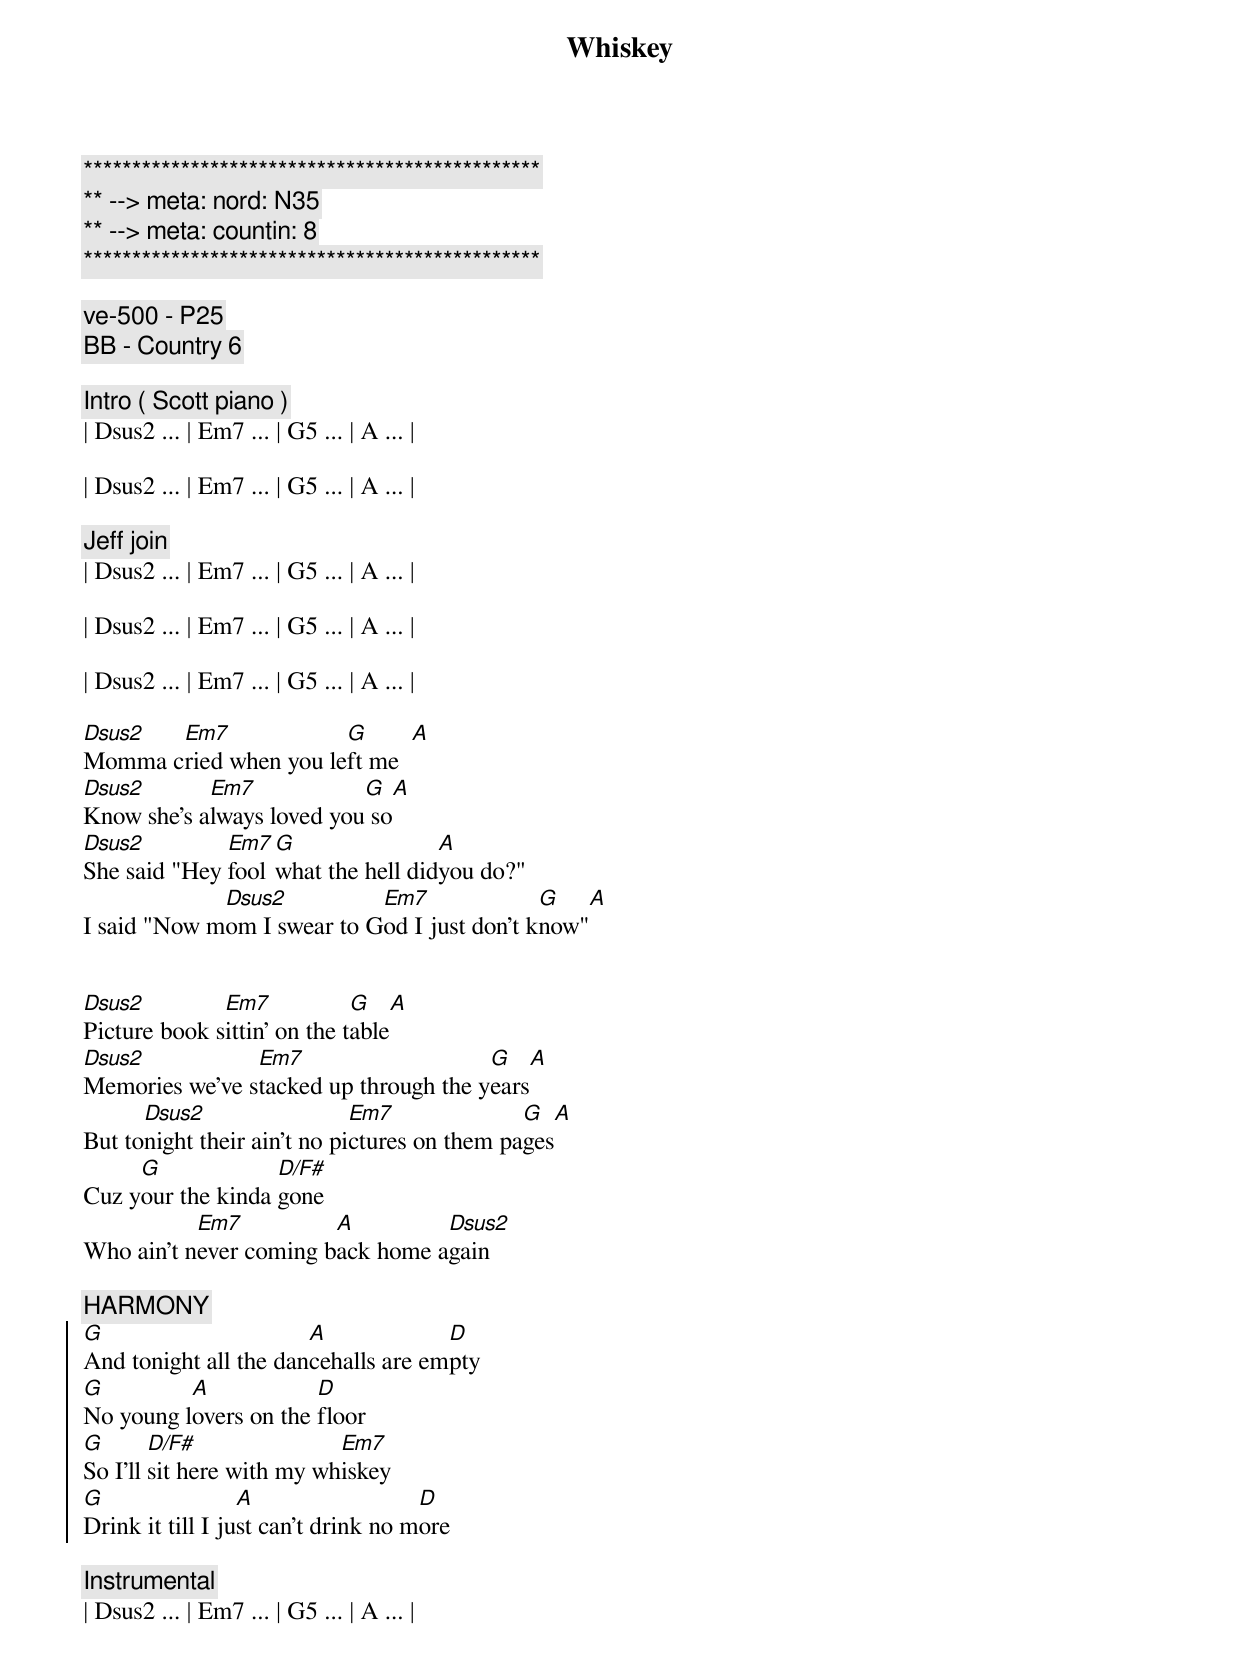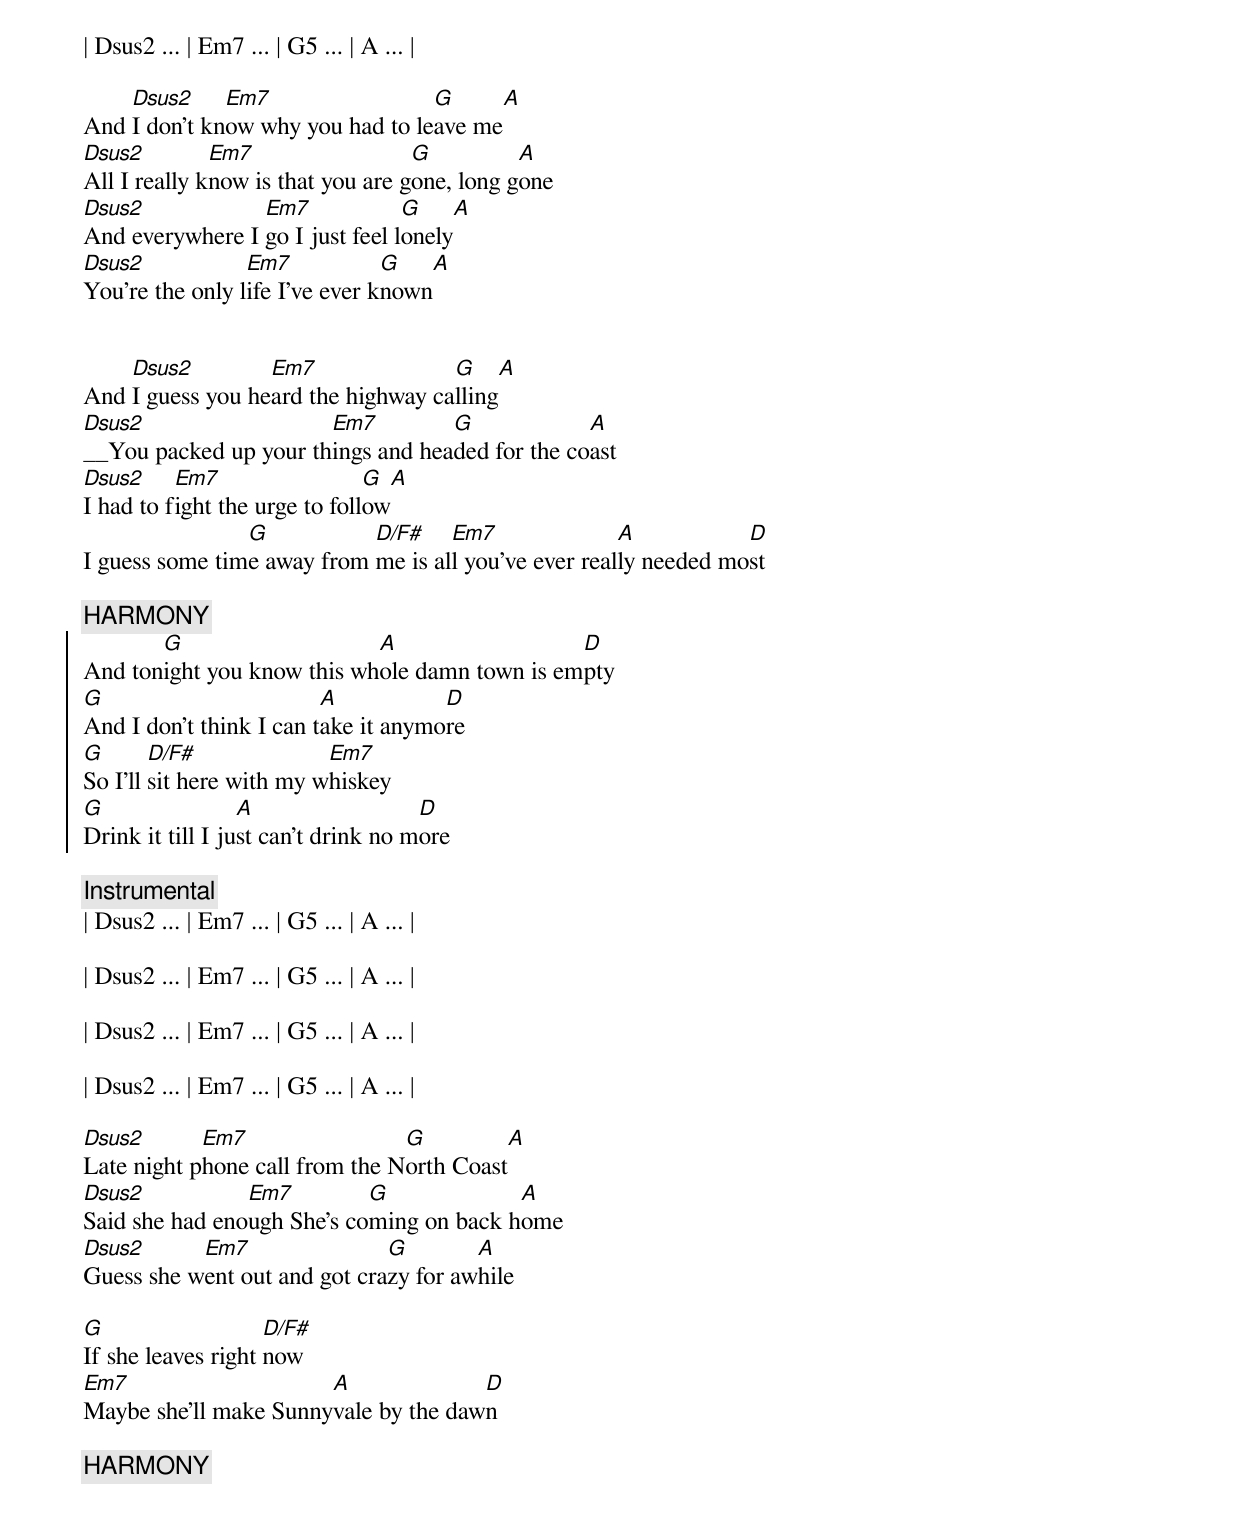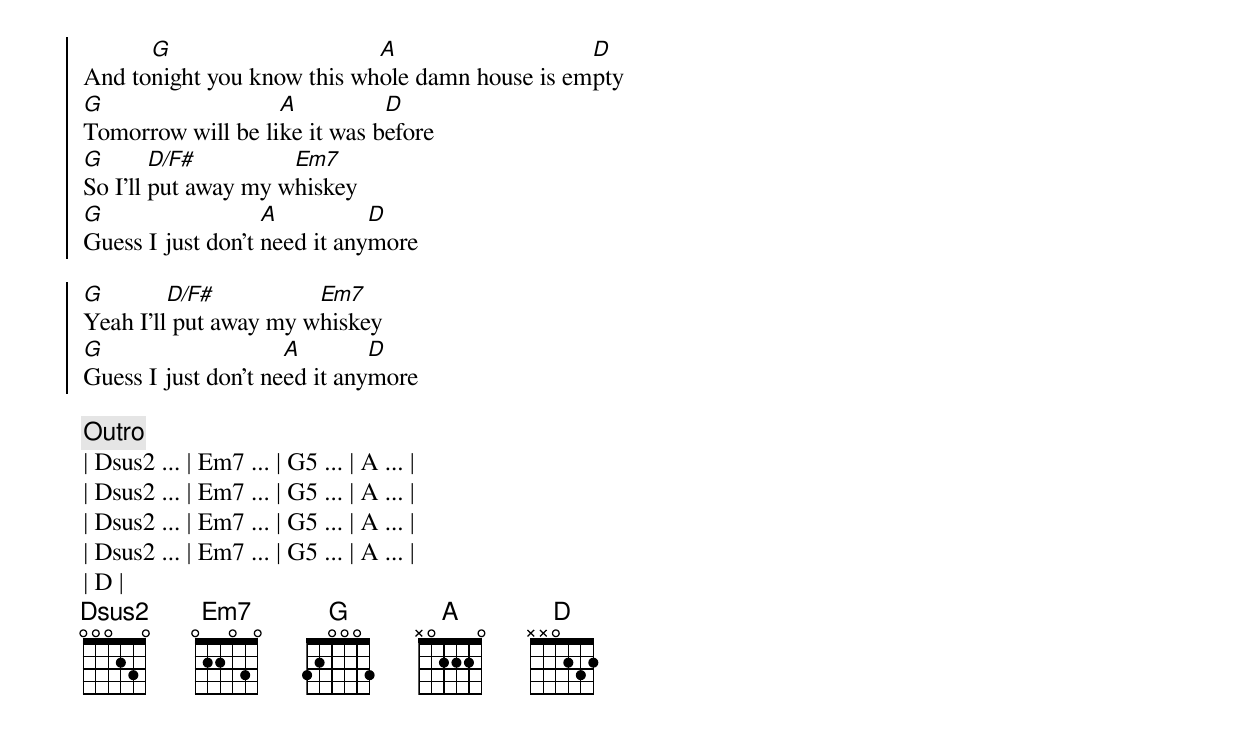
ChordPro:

{title: Whiskey}
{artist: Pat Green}
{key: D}
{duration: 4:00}
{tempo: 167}
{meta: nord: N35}
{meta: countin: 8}

{c:***********************************************}
{c:** --> meta: nord: N35}
{c:** --> meta: countin: 8}
{c:***********************************************}

{comment: ve-500 - P25}
{comment: BB - Country 6}

{comment: Intro ( Scott piano )}
| Dsus2 ... | Em7 ... | G5 ... | A ... |

| Dsus2 ... | Em7 ... | G5 ... | A ... |

{comment: Jeff join}
| Dsus2 ... | Em7 ... | G5 ... | A ... |

| Dsus2 ... | Em7 ... | G5 ... | A ... |

| Dsus2 ... | Em7 ... | G5 ... | A ... |

{start_of_verse}
[Dsus2]Momma c[Em7]ried when you le[G]ft me  [A]
[Dsus2]Know she's a[Em7]lways loved you[G] so[A]
[Dsus2]She said "Hey [Em7]fool [G]what the hell did[A]you do?"
I said "Now m[Dsus2]om I swear to G[Em7]od I just don't k[G]now"[A]


[Dsus2]Picture book s[Em7]ittin' on the t[G]able[A]
[Dsus2]Memories we've s[Em7]tacked up through the y[G]ears[A]
But to[Dsus2]night their ain't no pi[Em7]ctures on them pa[G]ges[A]
Cuz y[G]our the kinda [D/F#]gone
Who ain't n[Em7]ever coming b[A]ack home a[Dsus2]gain
{end_of_verse}

{comment: HARMONY}
{start_of_chorus}
[G]And tonight all the dan[A]cehalls are em[D]pty
[G]No young l[A]overs on the [D]floor
[G]So I'll [D/F#]sit here with my wh[Em7]iskey
[G]Drink it till I ju[A]st can't drink no m[D]ore
{end_of_chorus}

{comment: Instrumental}
| Dsus2 ... | Em7 ... | G5 ... | A ... |

| Dsus2 ... | Em7 ... | G5 ... | A ... |

{start_of_verse}
And [Dsus2]I don't kn[Em7]ow why you had to le[G]ave me[A]
[Dsus2]All I really k[Em7]now is that you are g[G]one, long g[A]one
[Dsus2]And everywhere I [Em7]go I just feel l[G]onely[A]
[Dsus2]You're the only l[Em7]ife I've ever k[G]nown[A]


And [Dsus2]I guess you he[Em7]ard the highway ca[G]lling[A]
[Dsus2]__You packed up your th[Em7]ings and hea[G]ded for the co[A]ast
[Dsus2]I had to f[Em7]ight the urge to foll[G]ow[A]
I guess some tim[G]e away from [D/F#]me is al[Em7]l you've ever real[A]ly needed mo[D]st
{end_of_verse}

{comment: HARMONY}
{start_of_chorus}
And ton[G]ight you know this wh[A]ole damn town is em[D]pty
[G]And I don't think I can t[A]ake it anymo[D]re
[G]So I'll [D/F#]sit here with my w[Em7]hiskey
[G]Drink it till I ju[A]st can't drink no m[D]ore
{end_of_chorus}

{comment: Instrumental}
| Dsus2 ... | Em7 ... | G5 ... | A ... |

| Dsus2 ... | Em7 ... | G5 ... | A ... |

| Dsus2 ... | Em7 ... | G5 ... | A ... |

| Dsus2 ... | Em7 ... | G5 ... | A ... |

{start_of_verse}
[Dsus2]Late night p[Em7]hone call from the N[G]orth Coast[A]
[Dsus2]Said she had eno[Em7]ugh She's co[G]ming on back h[A]ome
[Dsus2]Guess she w[Em7]ent out and got cra[G]zy for aw[A]hile

[G]If she leaves right [D/F#]now
[Em7]Maybe she'll make Sunny[A]vale by the daw[D]n
{end_of_verse}

{comment: HARMONY}
{start_of_chorus}
And to[G]night you know this wh[A]ole damn house is em[D]pty
[G]Tomorrow will be li[A]ke it was b[D]efore
[G]So I'll [D/F#]put away my w[Em7]hiskey
[G]Guess I just don't [A]need it any[D]more

[G]Yeah I'll[D/F#] put away my w[Em7]hiskey
[G]Guess I just don't ne[A]ed it any[D]more
{end_of_chorus}

{comment: Outro}
| Dsus2 ... | Em7 ... | G5 ... | A ... |
| Dsus2 ... | Em7 ... | G5 ... | A ... |
| Dsus2 ... | Em7 ... | G5 ... | A ... |
| Dsus2 ... | Em7 ... | G5 ... | A ... |
| D |
